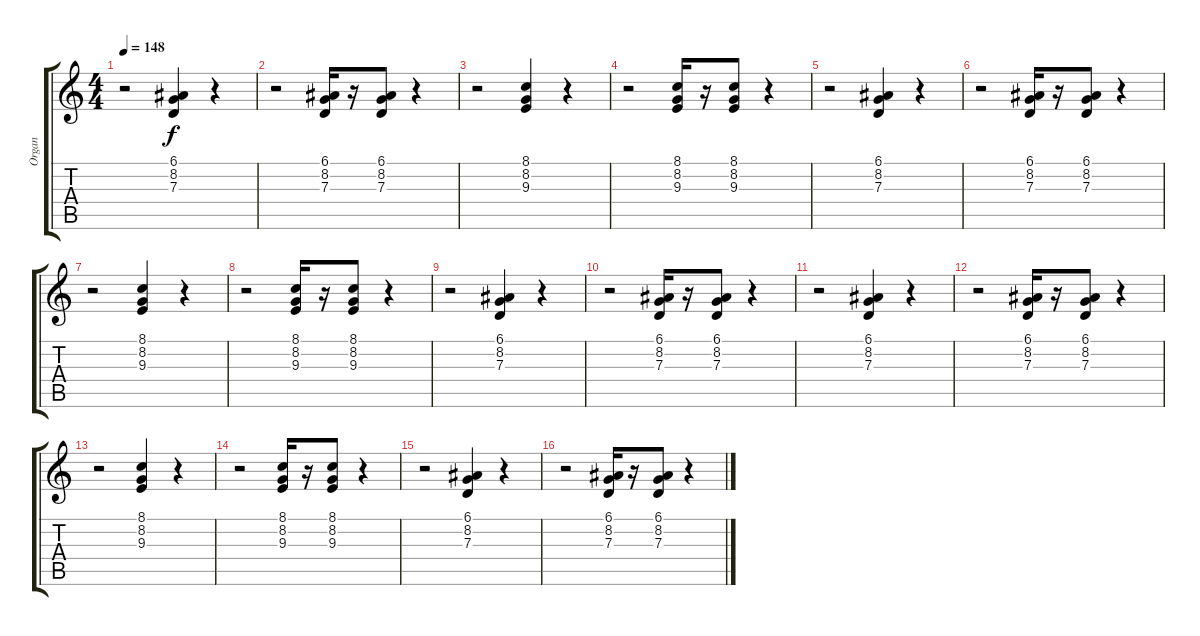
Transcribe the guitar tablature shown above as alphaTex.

\track ("Organ" "Organ") {instrument drawbarorgan}
\staff {score tabs}
\tuning (E4 B3 G3 D3 A2 E2) {hide}
\ts (4 4)
\tempo 148
\clef g2
\ks c
r.2{dy f} (6.1 8.2 7.3).4 r.4 |
r.2 (6.1 8.2 7.3).16 r.16 (6.1 8.2 7.3).8 r.4 |
r.2 (8.1 8.2 9.3).4 r.4 |
r.2 (8.1 8.2 9.3).16 r.16 (8.1 8.2 9.3).8 r.4 |
r.2 (6.1 8.2 7.3).4 r.4 |
r.2 (6.1 8.2 7.3).16 r.16 (6.1 8.2 7.3).8 r.4 |
r.2 (8.1 8.2 9.3).4 r.4 |
r.2 (8.1 8.2 9.3).16 r.16 (8.1 8.2 9.3).8 r.4 |
r.2 (6.1 8.2 7.3).4 r.4 |
r.2 (6.1 8.2 7.3).16 r.16 (6.1 8.2 7.3).8 r.4 |
r.2 (6.1 8.2 7.3).4 r.4 |
r.2 (6.1 8.2 7.3).16 r.16 (6.1 8.2 7.3).8 r.4 |
r.2 (8.1 8.2 9.3).4 r.4 |
r.2 (8.1 8.2 9.3).16{volume 5} r.16 (8.1 8.2 9.3).8 r.4 |
r.2 (6.1 8.2 7.3).4{volume 5} r.4 |
r.2 (6.1 8.2 7.3).16{volume 5} r.16 (6.1 8.2 7.3).8 r.4
